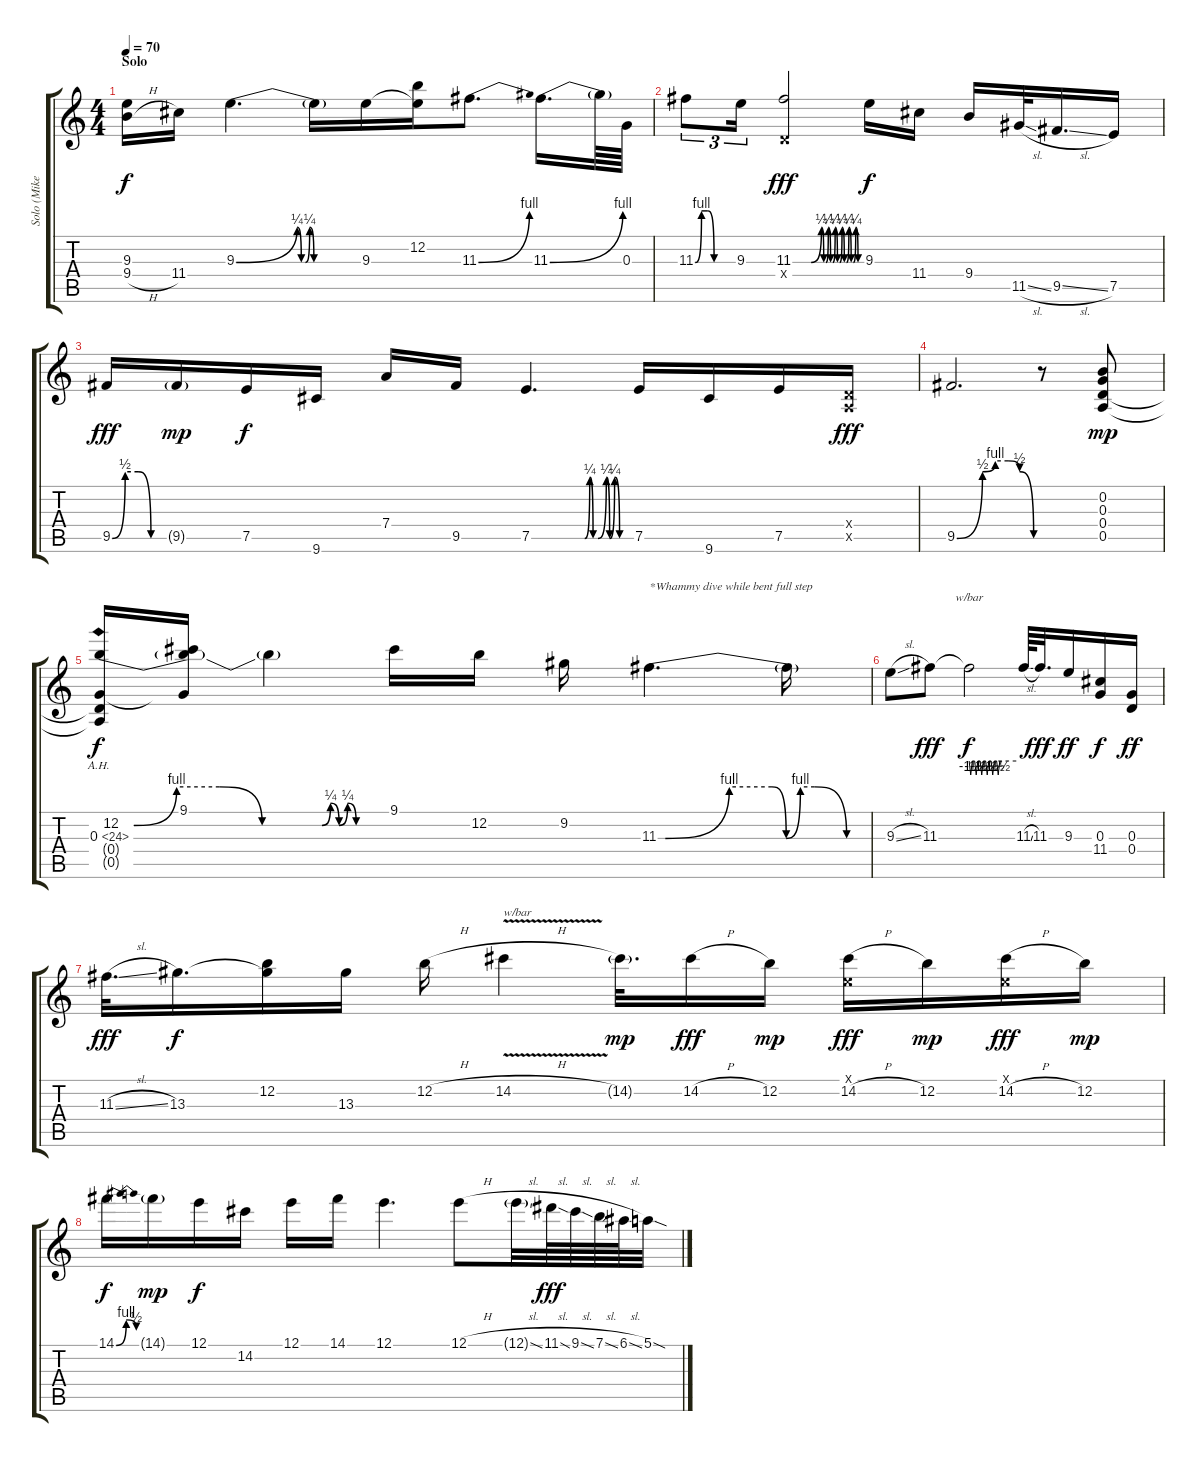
\track ("Solo (Mike McCready)" "Solo (Mike") {instrument overdrivenguitar}
\staff {score tabs}
\tuning (E4 B3 G3 D3 A2 E2) {hide}
\ts (4 4)
\section ("" "Solo")
\tempo 70
\clef g2
\ks c
(9.3 9.4{h}).16{dy f} 11.4.16 9.3{be (custom 0 0 29 1 31 0 33 0 35 1 37 0 60 0)}.4{d} 9.3{t}.16 9.3.16 (12.2 9.3{t}).16 11.3{be (bend 0 0 60 4)}.8{d} 11.3{be (bend 0 0 60 4)}.16{d} 11.3{t}.64 0.3.64 |
11.3{be (custom 0 0 10 4 20 4 30 0 45 0 60 0)}.8{tu (3 2)} 9.3.16{tu (3 2)} (11.3{be (custom 0 0 16 0 25 1 27 0 29 0 31 1 33 0 35 0 37 1 39 0 41 0 43 1 45 0 47 0 49 1 51 0 53 0 55 1 57 0 60 0)} 0.4{x}).2{dy fff} 9.3.16{dy f} 11.4.16 9.4.16 11.5{sl}.32 9.5{sl}.16{d} 7.5.16 |
9.5{be (custom 0 0 15 2 30 2 45 0 60 0)}.16{dy fff} 9.5{g}.16{dy mp} 7.5.16{dy f} 9.6.16 7.4.16 9.5.16 7.5{be (custom 0 0 32 0 35 1 37 0 40 0 45 1 47 0 50 1 53 0 60 0)}.4{d} 7.5.16 9.6.16 7.5.16 (0.4{x} 0.5{x}).16{dy fff} |
9.5{be (custom 0 0 20 2 30 4 40 4 49 2 60 0)}.2{d} r.8 (0.2 0.3 0.4 0.5).8{dy mp} |
(12.2{be (custom 0 0 10 4 20 4 30 0 44 0 46 1 48 0 50 1 52 0 60 0)} 0.3{ah 24} 0.4{t} 0.5{t}).16{dy f} (9.1 12.2{t} 0.3{t}).16 12.2{t}.4 9.1.16 12.2.16 9.2.16 11.3{be (custom 0 0 2 0 20 4 32 4 36 0 40 4 44 4 53 0 60 0)}.4{d txt "*Whammy dive while bent full step"} 11.3{t}.16 |
9.3{sl}.8 11.3.8{dy fff} 11.3{t}.2{tbe (custom default 0 0 2 -6 4 0 7 0 9 -6 11 0 14 0 16 -6 18 0 21 0 23 -6 25 0 28 0 30 -6 32 0 35 0 37 -6 39 0 60 0) dy f} 11.3{sl}.64 11.3.32{d dy fff} 9.3.16{dy ff} (0.3 11.4).16{dy f} (0.3 0.4).16{dy ff} |
11.3{sl}.32{d dy fff} 13.3.16{d dy f} (12.2 13.3{t}).16 13.3.16 12.2{h}.16 14.2{v h}.4{txt "w/bar"} 14.2{g}.32{d dy mp} 14.2{h}.16{dy fff} 12.2.16{dy mp} (0.1{x} 14.2{h}).16{dy fff} 12.2.16{dy mp} (0.1{x} 14.2{h}).16{dy fff} 12.2.16{dy mp} |
14.1{be (bendrelease 0 0 30 4 30 4 60 2)}.16{dy f} 14.1{g}.16{dy mp} 12.1.16{dy f} 14.2.16 12.1.16 14.1.16 12.1.4{d} 12.1{h}.8 12.1{sl g}.32 11.1{sl}.64{dy fff} 9.1{sl}.64 7.1{sl}.64 6.1{sl}.64 5.1{sod}.32
